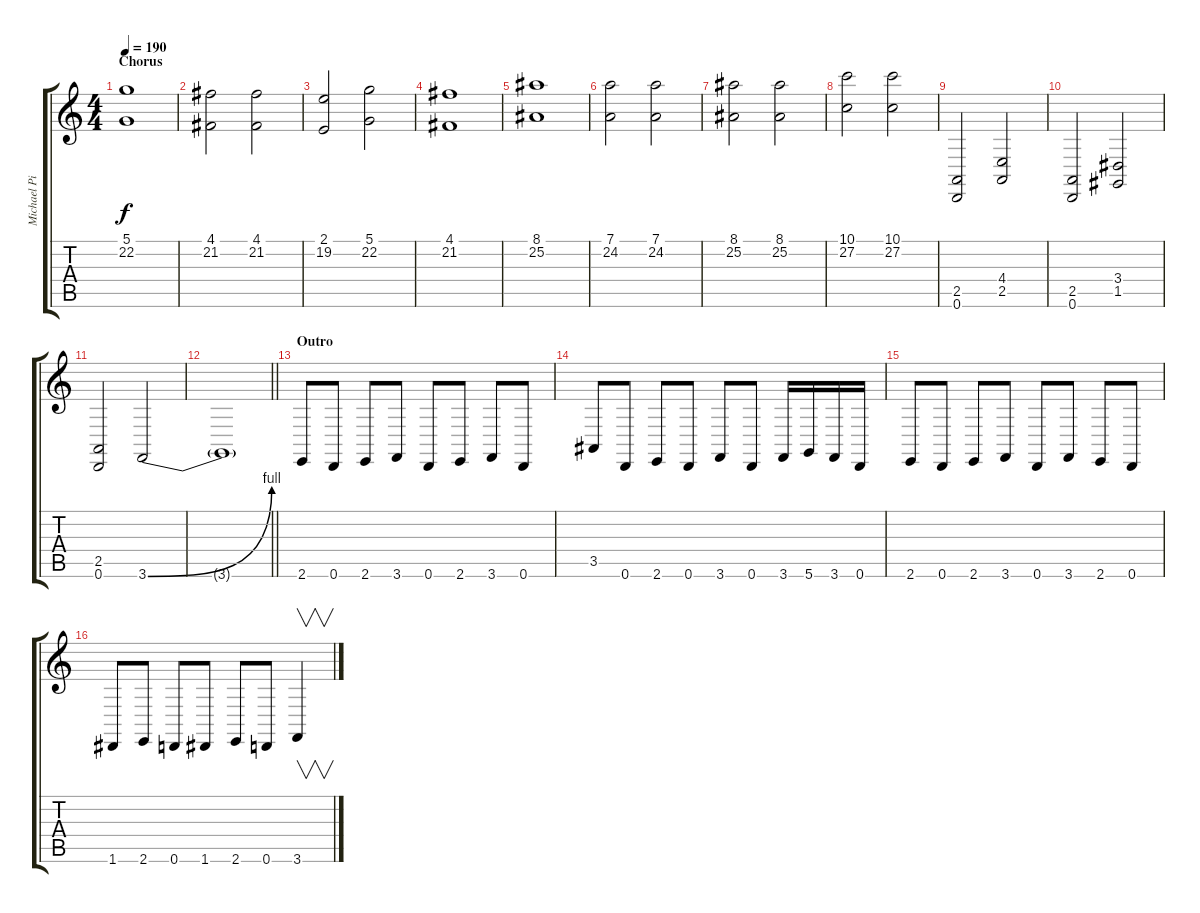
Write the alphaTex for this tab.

\track ("Michael Pinnella - Keyboard " "Michael Pi") {instrument stringensemble1}
\staff {score tabs}
\tuning (D4 A3 F3 C3 G2 D2) {hide}
\ts (4 4)
\section ("" "Chorus")
\tempo 190
\clef g2
\ks c
(5.1 22.2).1{dy f volume 12} |
(4.1 21.2).2 (4.1 21.2).2 |
(2.1 19.2).2 (5.1 22.2).2 |
(4.1 21.2).1 |
(8.1 25.2).1 |
(7.1 24.2).2 (7.1 24.2).2 |
(8.1 25.2).2 (8.1 25.2).2 |
(10.1 27.2).2 (10.1 27.2).2 |
(2.5 0.6).2{instrument lead2sawtooth} (4.4 2.5).2 |
(2.5 0.6).2 (3.4 1.5).2 |
(2.5 0.6).2 3.6{be (bend 0 0 60 4)}.2 |
\barLineRight lightlight
3.6{t}.1 |
\section ("" "Outro")
2.6.8{instrument lead2sawtooth} 0.6.8 2.6.8 3.6.8 0.6.8 2.6.8 3.6.8 0.6.8 |
3.5.8 0.6.8 2.6.8 0.6.8 3.6.8 0.6.8 3.6.16 5.6.16 3.6.16 0.6.16 |
2.6.8 0.6.8 2.6.8 3.6.8 0.6.8 3.6.8 2.6.8 0.6.8 |
1.6.8 2.6.8 0.6.8 1.6.8 2.6.8 0.6.8 3.6.4{v}
